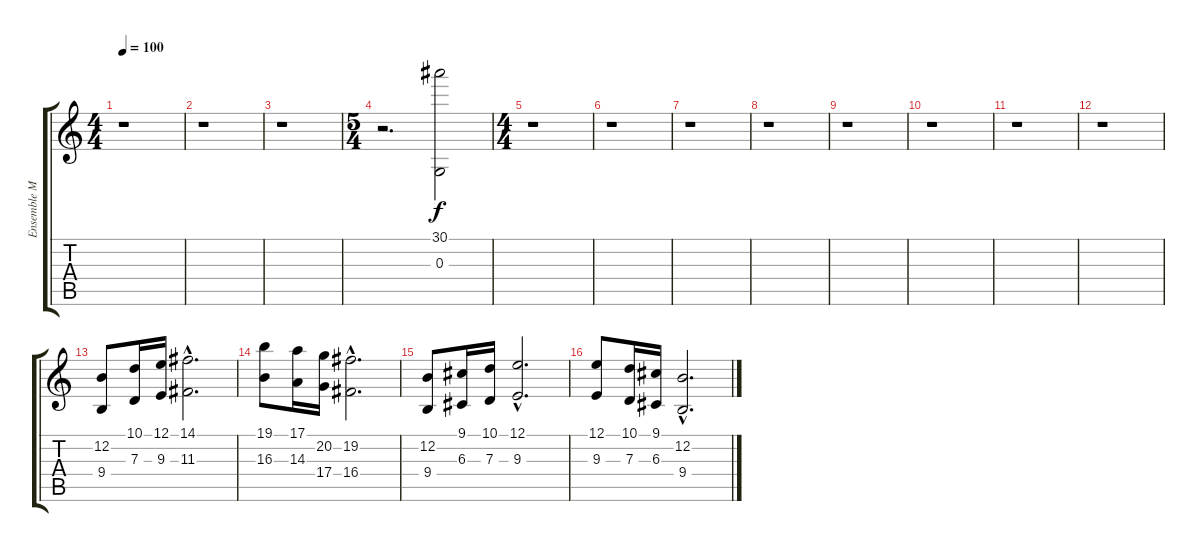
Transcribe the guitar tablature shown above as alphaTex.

\track ("Ensemble Melody" "Ensemble M") {instrument stringensemble1}
\staff {score tabs}
\tuning (E4 B3 G3 D3 A2 E2) {hide}
\ts (4 4)
\tempo 100
\clef g2
\ks c
r.1{dy f instrument stringensemble1} |
r.1 |
r.1 |
\ts (5 4)
r.2{d volume 16 instrument reversecymbal} (30.1 0.3).2 |
\ts (4 4)
\section ("" "")
r.1 |
r.1 |
r.1 |
r.1 |
r.1 |
r.1 |
r.1 |
r.1 |
(12.2 9.4).8{instrument stringensemble1} (10.1 7.3).16 (12.1 9.3).16 (14.1{hac} 11.3{hac}).2{d} |
(19.1 16.3).8 (17.1 14.3).16 (20.2 17.4).16 (19.2{hac} 16.4{hac}).2{d} |
(12.2 9.4).8 (9.1 6.3).16 (10.1 7.3).16 (12.1{hac} 9.3{hac}).2{d} |
(12.1 9.3).8 (10.1 7.3).16 (9.1 6.3).16 (12.2{hac} 9.4{hac}).2{d}
